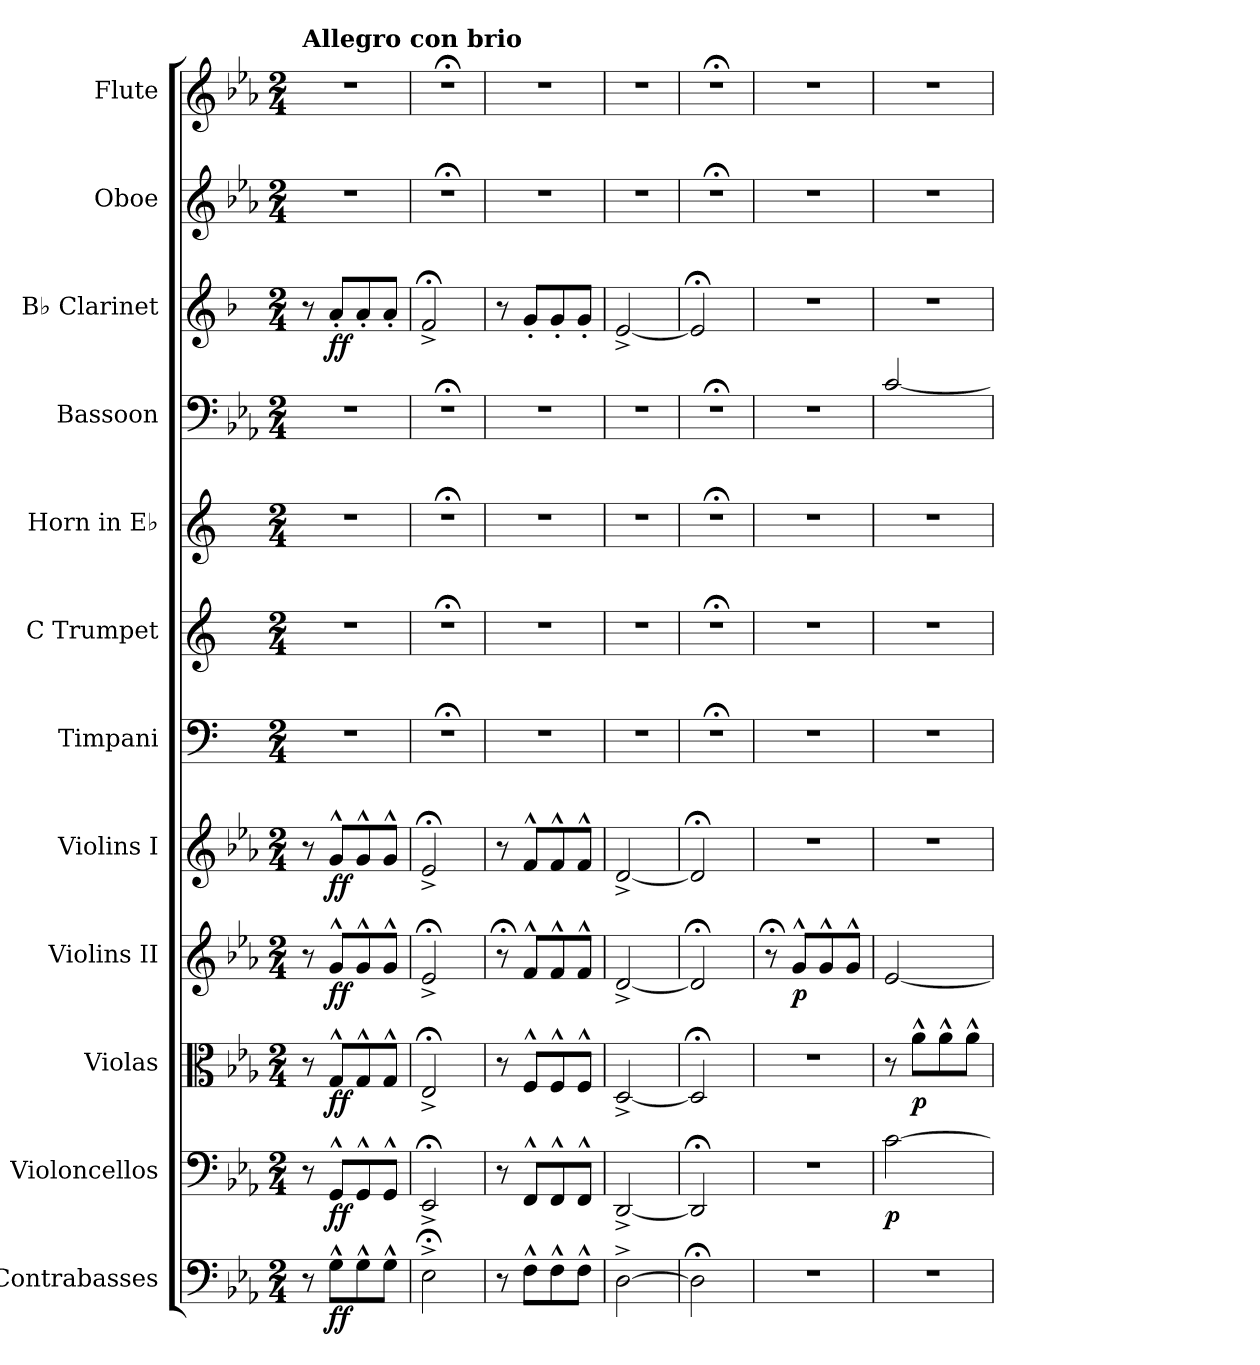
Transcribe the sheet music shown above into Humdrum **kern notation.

**kern	**dynam	**kern	**dynam	**kern	**dynam	**kern	**dynam	**kern	**dynam	**kern	**kern	**kern	**kern	**kern	**dynam	**kern	**kern
*part12	*part12	*part11	*part11	*part10	*part10	*part9	*part9	*part8	*part8	*part7	*part6	*part5	*part4	*part3	*part3	*part2	*part1
*staff12	*staff12	*staff11	*staff11	*staff10	*staff10	*staff9	*staff9	*staff8	*staff8	*staff7	*staff6	*staff5	*staff4	*staff3	*staff3	*staff2	*staff1
*I"Contrabasses	*	*I"Violoncellos	*	*I"Violas	*	*I"Violins II	*	*I"Violins I	*	*I"Timpani	*I"C Trumpet	*I"Horn in E♭	*I"Bassoon	*I"B♭ Clarinet	*	*I"Oboe	*I"Flute
*I'Cbs.	*	*I'Vcs.	*	*I'Vlas.	*	*I'Vlns.	*	*I'Vlns.	*	*I'Timp.	*I'C Tpt.	*	*I'Bsn.	*I'B♭ Cl.	*	*I'Ob.	*I'Fl.
*clefF4	*	*clefF4	*	*clefC3	*	*clefG2	*	*clefG2	*	*clefF4	*clefG2	*clefG2	*clefF4	*clefG2	*	*clefG2	*clefG2
*ITrd7c12	*	*	*	*	*	*	*	*	*	*	*	*ITrd4c7	*	*ITrd1c2	*	*	*
*k[b-e-a-]	*	*k[b-e-a-]	*	*k[b-e-a-]	*	*k[b-e-a-]	*	*k[b-e-a-]	*	*k[]	*k[]	*k[b-]	*k[b-e-a-]	*k[b-e-a-]	*	*k[b-e-a-]	*k[b-e-a-]
*M2/4	*	*M2/4	*	*M2/4	*	*M2/4	*	*M2/4	*	*M2/4	*M2/4	*M2/4	*M2/4	*M2/4	*	*M2/4	*M2/4
*MM324	*	*MM324	*	*MM324	*	*MM324	*	*MM324	*	*MM324	*MM324	*MM324	*MM324	*MM324	*	*MM324	*MM324
=1	=1	=1	=1	=1	=1	=1	=1	=1	=1	=1	=1	=1	=1	=1	=1	=1	=1
!	!	!	!	!	!	!	!	!	!	!	!	!	!	!	!	!	!LO:TX:a:B:t=Allegro con brio
8r	.	8r	.	8r	.	8r	.	8r	.	2r	2r	2r	2r	8r	.	2r	2r
!	!LO:DY:b	!	!LO:DY:b	!	!LO:DY:b	!	!LO:DY:b	!	!LO:DY:b	!	!	!	!	!	!LO:DY:b	!	!
8GG^^\L	ff	8GG^^/L	ff	8G^^/L	ff	8g^^/L	ff	8g^^/L	ff	.	.	.	.	8g'/L	ff	.	.
8GG^^\	.	8GG^^/	.	8G^^/	.	8g^^/	.	8g^^/	.	.	.	.	.	8g'/	.	.	.
8GG^^\J	.	8GG^^/J	.	8G^^/J	.	8g^^/J	.	8g^^/J	.	.	.	.	.	8g'/J	.	.	.
=2	=2	=2	=2	=2	=2	=2	=2	=2	=2	=2	=2	=2	=2	=2	=2	=2	=2
2EE-;<^\	.	2EE-;<^/	.	2E-;<^/	.	2e-;<^/	.	2e-;<^/	.	2r;<	2r;<	2r;<	2r;<	2e-;<^/	.	2r;<	2r;<
=3	=3	=3	=3	=3	=3	=3	=3	=3	=3	=3	=3	=3	=3	=3	=3	=3	=3
8r	.	8r	.	8r	.	8r;<	.	8r	.	2r	2r	2r	2r	8r	.	2r	2r
8FF^^\L	.	8FF^^/L	.	8F^^/L	.	8f^^/L	.	8f^^/L	.	.	.	.	.	8f'/L	.	.	.
8FF^^\	.	8FF^^/	.	8F^^/	.	8f^^/	.	8f^^/	.	.	.	.	.	8f'/	.	.	.
8FF^^\J	.	8FF^^/J	.	8F^^/J	.	8f^^/J	.	8f^^/J	.	.	.	.	.	8f'/J	.	.	.
=4	=4	=4	=4	=4	=4	=4	=4	=4	=4	=4	=4	=4	=4	=4	=4	=4	=4
[2DD^\	.	[2DD^/	.	[2D^/	.	[2d^/	.	[2d^/	.	2r	2r	2r	2r	[2d^/	.	2r	2r
=5	=5	=5	=5	=5	=5	=5	=5	=5	=5	=5	=5	=5	=5	=5	=5	=5	=5
2DD;<\]	.	2DD;</]	.	2D;</]	.	2d;</]	.	2d;</]	.	2r;<	2r;<	2r;<	2r;<	2d;</]	.	2r;<	2r;<
=6	=6	=6	=6	=6	=6	=6	=6	=6	=6	=6	=6	=6	=6	=6	=6	=6	=6
2r	.	2r	.	2r	.	8r;<	.	2r	.	2r	2r	2r	2r	2r	.	2r	2r
!	!	!	!	!	!	!	!LO:DY:b	!	!	!	!	!	!	!	!	!	!
.	.	.	.	.	.	8g^^/L	p	.	.	.	.	.	.	.	.	.	.
.	.	.	.	.	.	8g^^/	.	.	.	.	.	.	.	.	.	.	.
.	.	.	.	.	.	8g^^/J	.	.	.	.	.	.	.	.	.	.	.
=7	=7	=7	=7	=7	=7	=7	=7	=7	=7	=7	=7	=7	=7	=7	=7	=7	=7
!	!	!	!LO:DY:b	!	!	!	!	!	!	!	!	!	!	!	!	!	!
2r	.	[2c\	p	8r	.	[2e-/	.	2r	.	2r	2r	2r	[2c/	2r	.	2r	2r
!	!	!	!	!	!LO:DY:b	!	!	!	!	!	!	!	!	!	!	!	!
.	.	.	.	8a-^^\L	p	.	.	.	.	.	.	.	.	.	.	.	.
.	.	.	.	8a-^^\	.	.	.	.	.	.	.	.	.	.	.	.	.
.	.	.	.	8a-^^\J	.	.	.	.	.	.	.	.	.	.	.	.	.
=	=	=	=	=	=	=	=	=	=	=	=	=	=	=	=	=	=
*-	*-	*-	*-	*-	*-	*-	*-	*-	*-	*-	*-	*-	*-	*-	*-	*-	*-
